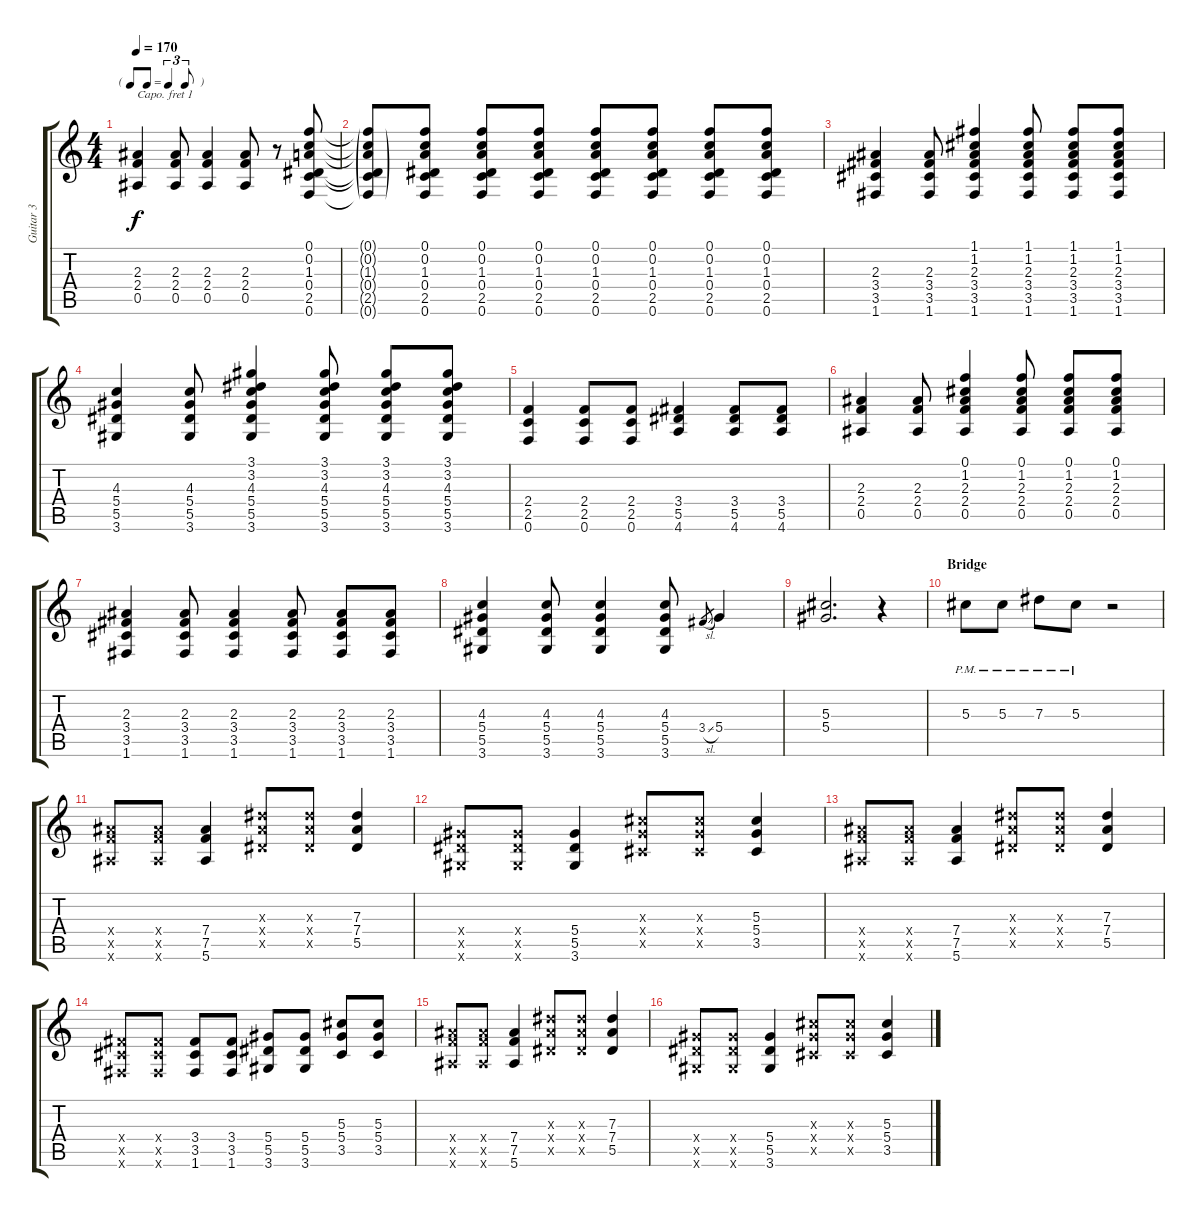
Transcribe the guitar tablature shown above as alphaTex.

\track ("Guitar 3" "Guitar 3") {instrument distortionguitar}
\staff {score tabs}
\capo 1
\tuning (E4 B3 G3 D3 A2 E2) {hide}
\ts (4 4)
\tf triplet8th
\tempo 170
\clef g2
\ks c
(2.3 2.4 0.5).4{dy f} (2.3 2.4 0.5).8 (2.3 2.4 0.5).4 (2.3 2.4 0.5).8 r.8 (0.1 0.2 1.3 0.4 2.5 0.6).8 |
(0.1{g t} 0.2{g t} 1.3{g t} 0.4{g t} 2.5{g t} 0.6{g t}).8 (0.1 0.2 1.3 0.4 2.5 0.6).8 (0.1 0.2 1.3 0.4 2.5 0.6).8 (0.1 0.2 1.3 0.4 2.5 0.6).8 (0.1 0.2 1.3 0.4 2.5 0.6).8 (0.1 0.2 1.3 0.4 2.5 0.6).8 (0.1 0.2 1.3 0.4 2.5 0.6).8 (0.1 0.2 1.3 0.4 2.5 0.6).8 |
(2.3 3.4 3.5 1.6).4 (2.3 3.4 3.5 1.6).8 (1.1 1.2 2.3 3.4 3.5 1.6).4 (1.1 1.2 2.3 3.4 3.5 1.6).8 (1.1 1.2 2.3 3.4 3.5 1.6).8 (1.1 1.2 2.3 3.4 3.5 1.6).8 |
(4.3 5.4 5.5 3.6).4 (4.3 5.4 5.5 3.6).8 (3.1 3.2 4.3 5.4 5.5 3.6).4 (3.1 3.2 4.3 5.4 5.5 3.6).8 (3.1 3.2 4.3 5.4 5.5 3.6).8 (3.1 3.2 4.3 5.4 5.5 3.6).8 |
(2.4 2.5 0.6).4 (2.4 2.5 0.6).8 (2.4 2.5 0.6).8 (3.4 5.5 4.6).4 (3.4 5.5 4.6).8 (3.4 5.5 4.6).8 |
(2.3 2.4 0.5).4 (2.3 2.4 0.5).8 (0.1 1.2 2.3 2.4 0.5).4 (0.1 1.2 2.3 2.4 0.5).8 (0.1 1.2 2.3 2.4 0.5).8 (0.1 1.2 2.3 2.4 0.5).8 |
(2.3 3.4 3.5 1.6).4 (2.3 3.4 3.5 1.6).8 (2.3 3.4 3.5 1.6).4 (2.3 3.4 3.5 1.6).8 (2.3 3.4 3.5 1.6).8 (2.3 3.4 3.5 1.6).8 |
(4.3 5.4 5.5 3.6).4 (4.3 5.4 5.5 3.6).8 (4.3 5.4 5.5 3.6).4 (4.3 5.4 5.5 3.6).8 3.4{sl}.8{gr} 5.4.4 |
(5.3 5.4).2{d} r.4 |
\section ("" "Bridge")
5.3{pm}.8 5.3{pm}.8 7.3{pm}.8 5.3{pm}.8 r.2 |
(7.4{x} 7.5{x} 5.6{x}).8 (7.4{x} 7.5{x} 5.6{x}).8 (7.4 7.5 5.6).4 (7.3{x} 7.4{x} 5.5{x}).8 (7.3{x} 7.4{x} 5.5{x}).8 (7.3 7.4 5.5).4 |
(5.4{x} 5.5{x} 3.6{x}).8 (5.4{x} 5.5{x} 3.6{x}).8 (5.4 5.5 3.6).4 (5.3{x} 5.4{x} 3.5{x}).8 (5.3{x} 5.4{x} 3.5{x}).8 (5.3 5.4 3.5).4 |
(7.4{x} 7.5{x} 5.6{x}).8 (7.4{x} 7.5{x} 5.6{x}).8 (7.4 7.5 5.6).4 (7.3{x} 7.4{x} 5.5{x}).8 (7.3{x} 7.4{x} 5.5{x}).8 (7.3 7.4 5.5).4 |
(3.4{x} 3.5{x} 1.6{x}).8 (3.4{x} 3.5{x} 1.6{x}).8 (3.4 3.5 1.6).8 (3.4 3.5 1.6).8 (5.4 5.5 3.6).8 (5.4 5.5 3.6).8 (5.3 5.4 3.5).8 (5.3 5.4 3.5).8 |
(7.4{x} 7.5{x} 5.6{x}).8 (7.4{x} 7.5{x} 5.6{x}).8 (7.4 7.5 5.6).4 (7.3{x} 7.4{x} 5.5{x}).8 (7.3{x} 7.4{x} 5.5{x}).8 (7.3 7.4 5.5).4 |
(5.4{x} 5.5{x} 3.6{x}).8 (5.4{x} 5.5{x} 3.6{x}).8 (5.4 5.5 3.6).4 (5.3{x} 5.4{x} 3.5{x}).8 (5.3{x} 5.4{x} 3.5{x}).8 (5.3 5.4 3.5).4
